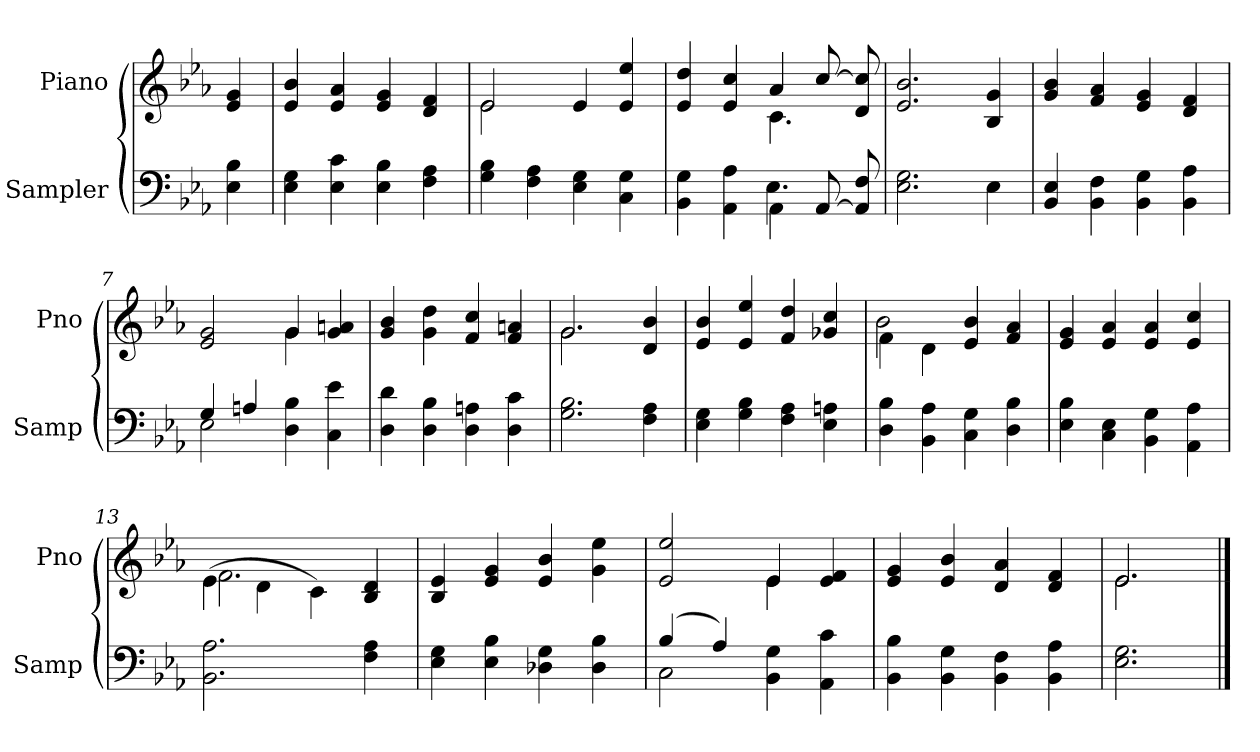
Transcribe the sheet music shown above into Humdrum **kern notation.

**kern	**kern
*part2	*part1
*staff2	*staff1
*I"Sampler	*I"Piano
*I'Samp	*I'Pno
*clefF4	*clefG2
*k[b-e-a-]	*k[b-e-a-]
*E-:	*E-:
=1	=1
4E- 4B-	4e- 4g
=2	=2
4E- 4G	4e- 4b-
4E- 4c	4e- 4a-
4E- 4B-	4e- 4g
4F 4A-	4d 4f
=3	=3
*	*^
4G 4B-	2e-/	2e-
4F 4A-	.	.
4E- 4G	4e-	2ryy
4C 4G	4e- 4ee-	.
=4	=4	=4
*^	*	*
4BB- 4G	2ryy	4e- 4dd	2ryy
4AA- 4A-	.	4e- 4cc	.
4AA-\	4.E-	4a-/	4.c
[8AA-	.	[8cc/	.
8AA-] 8F	8ryy	8d 8cc]	8ryy
*v	*v	*	*
*	*v	*v
=5	=5
2.E- 2.G	2.e- 2.b-
4E-	4B- 4g
=6	=6
4BB- 4E-	4g 4b-
4BB- 4F	4f 4a-
4BB- 4G	4e- 4g
4BB- 4A-	4d 4f
=7	=7
*^	*^
4G/	2E-	2e- 2g	2ryy
4An/	.	.	.
4D 4B-	2ryy	4g/	4g
4C 4e-	.	4g 4an	4ryy
*v	*v	*	*
*	*v	*v
=8	=8
4D 4d	4g 4b-
4D 4B-	4g 4dd
4D 4An	4f 4cc
4D 4c	4f 4an
=9	=9
*	*^
2.G 2.B-	2.g/	2.g
4F 4A-	4d 4b-	4ryy
*	*v	*v
=10	=10
4E- 4G	4e- 4b-
4G 4B-	4e- 4ee-
4F 4A-	4f 4dd
4E- 4An	4g-X 4cc
=11	=11
*	*^
4D 4B-	4f\	2b-
4BB- 4A-	4d\	.
4C 4G	4e- 4b-	2ryy
4D 4B-	4f 4a-	.
*	*v	*v
=12	=12
4E- 4B-	4e- 4g
4C 4E-	4e- 4a-
4BB- 4G	4e- 4a-
4AA- 4A-	4e- 4cc
=13	=13
*	*^
2.BB- 2.A-	(4e-\	2.f
.	4d\	.
.	4c\)	.
4F 4A-	4B- 4d	4ryy
*	*v	*v
=14	=14
4E- 4G	4B- 4e-
4E- 4B-	4e- 4g
4D-X 4G	4e- 4b-
4D- 4B-	4g 4ee-
=15	=15
*^	*^
(4B-/	2C	2e- 2ee-	2ryy
4A-/)	.	.	.
4BB- 4G	2ryy	4e-/	4e-
4AA- 4c	.	4e- 4f	4ryy
*v	*v	*	*
*	*v	*v
=16	=16
4BB- 4B-	4e- 4g
4BB- 4G	4e- 4b-
4BB- 4F	4d 4a-
4BB- 4A-	4d 4f
=17	=17
*	*^
2.E- 2.G	2.e-/	2.e-
*	*v	*v
==	==
*-	*-
